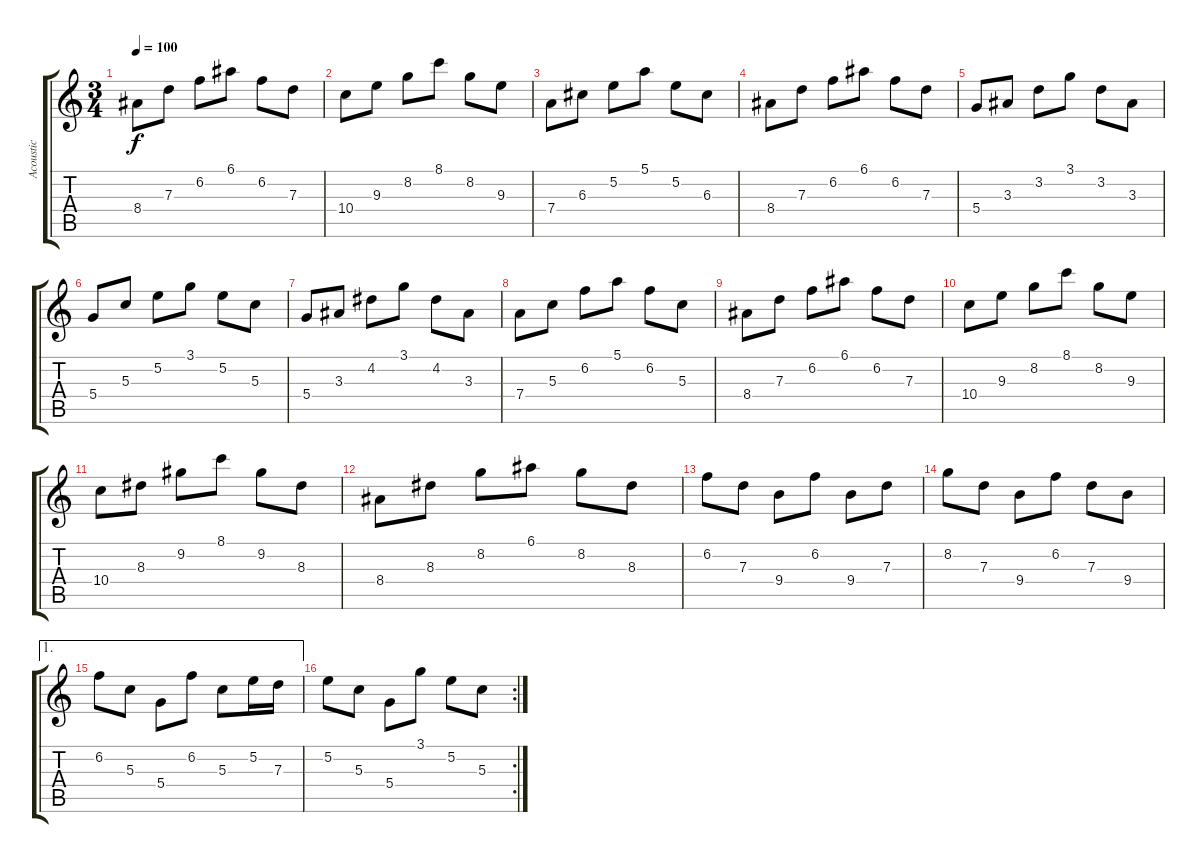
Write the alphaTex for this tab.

\track ("Acoustic" "Acoustic") {instrument acousticguitarnylon}
\staff {score tabs}
\tuning (E4 B3 G3 D3 A2 E2) {hide}
\ts (3 4)
\tempo 100
\clef g2
\ks c
8.4.8{dy f} 7.3.8 6.2.8 6.1.8 6.2.8 7.3.8 |
10.4.8 9.3.8 8.2.8 8.1.8 8.2.8 9.3.8 |
7.4.8 6.3.8 5.2.8 5.1.8 5.2.8 6.3.8 |
8.4.8 7.3.8 6.2.8 6.1.8 6.2.8 7.3.8 |
5.4.8 3.3.8 3.2.8 3.1.8 3.2.8 3.3.8 |
5.4.8 5.3.8 5.2.8 3.1.8 5.2.8 5.3.8 |
5.4.8 3.3.8 4.2.8 3.1.8 4.2.8 3.3.8 |
7.4.8 5.3.8 6.2.8 5.1.8 6.2.8 5.3.8 |
8.4.8 7.3.8 6.2.8 6.1.8 6.2.8 7.3.8 |
10.4.8 9.3.8 8.2.8 8.1.8 8.2.8 9.3.8 |
10.4.8 8.3.8 9.2.8 8.1.8 9.2.8 8.3.8 |
8.4.8 8.3.8 8.2.8 6.1.8 8.2.8 8.3.8 |
6.2.8 7.3.8 9.4.8 6.2.8 9.4.8 7.3.8 |
8.2.8 7.3.8 9.4.8 6.2.8 7.3.8 9.4.8 |
\ae 1
6.2.8 5.3.8 5.4.8 6.2.8 5.3.8 5.2.16 7.3.16 |
\rc 2
5.2.8 5.3.8 5.4.8 3.1.8 5.2.8 5.3.8
